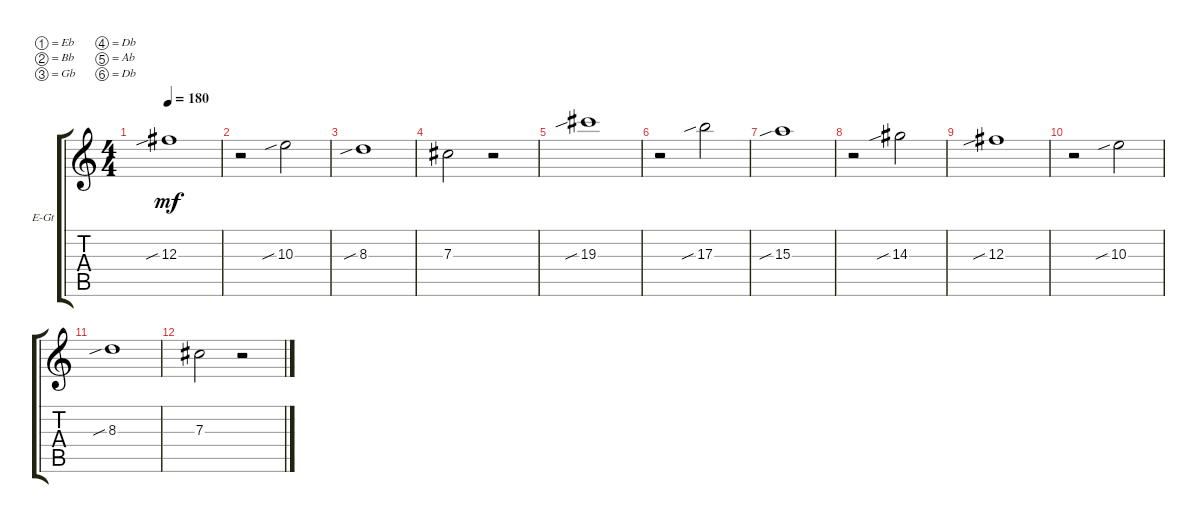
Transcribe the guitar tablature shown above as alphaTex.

\defaultSystemsLayout 4
\bracketExtendMode groupsimilarinstruments
\firstSystemTrackNameOrientation horizontal
\otherSystemsTrackNameOrientation horizontal
\track ("Electric Guitar" "E-Gt") {instrument distortionguitar}
\staff {score tabs}
\tuning (Eb4 Bb3 Gb3 Db3 Ab2 Db2)
\ts (4 4)
\tempo 180
\clef g2
\scale
0.333333
\ks c
12.3{sib}.1{dy mf} |
\scale
0.333333 r.2 10.3{sib}.2 |
\scale
0.333333 8.3{sib}.1 |
\scale
0.333333 7.3.2 r.2 |
\scale
0.333333 19.3{sib}.1 |
\scale
0.333333 r.2 17.3{sib}.2 |
\scale
0.333333 15.3{sib}.1 |
\scale
0.333333 r.2 14.3{sib}.2 |
\scale
0.333333 12.3{sib}.1 |
\scale
0.333333 r.2 10.3{sib}.2 |
\scale
0.333333 8.3{sib}.1 |
\scale
0.333333 7.3.2 r.2 |
\scale
0.333333 |
\scale
0.333333
